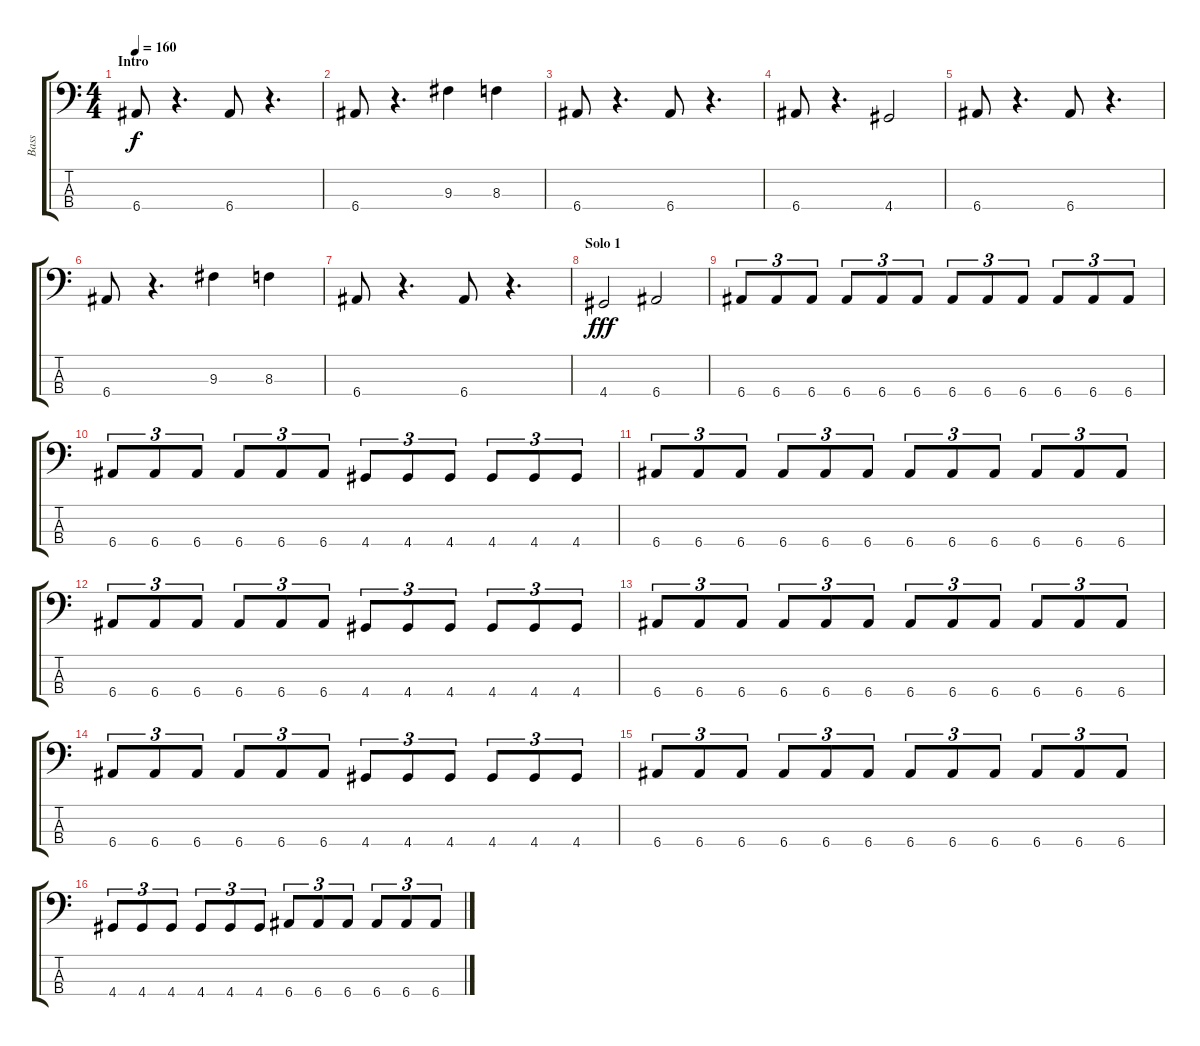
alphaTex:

\track ("Bass" "Bass") {instrument electricbassfinger}
\staff {score tabs}
\tuning (G2 D2 A1 E1) {hide}
\ts (4 4)
\section ("" "Intro")
\tempo 160
\clef f4
\ks c
6.4.8{dy f instrument electricbassfinger} r.4{d} 6.4.8 r.4{d} |
6.4.8 r.4{d} 9.3.4 8.3.4 |
6.4.8 r.4{d} 6.4.8 r.4{d} |
6.4.8 r.4{d} 4.4.2 |
6.4.8 r.4{d} 6.4.8 r.4{d} |
6.4.8 r.4{d} 9.3.4 8.3.4 |
6.4.8 r.4{d} 6.4.8 r.4{d} |
\section ("" "Solo 1")
4.4.2{dy fff} 6.4.2 |
6.4.8{tu (3 2)} 6.4.8{tu (3 2)} 6.4.8{tu (3 2)} 6.4.8{tu (3 2)} 6.4.8{tu (3 2)} 6.4.8{tu (3 2)} 6.4.8{tu (3 2)} 6.4.8{tu (3 2)} 6.4.8{tu (3 2)} 6.4.8{tu (3 2)} 6.4.8{tu (3 2)} 6.4.8{tu (3 2)} |
6.4.8{tu (3 2)} 6.4.8{tu (3 2)} 6.4.8{tu (3 2)} 6.4.8{tu (3 2)} 6.4.8{tu (3 2)} 6.4.8{tu (3 2)} 4.4.8{tu (3 2)} 4.4.8{tu (3 2)} 4.4.8{tu (3 2)} 4.4.8{tu (3 2)} 4.4.8{tu (3 2)} 4.4.8{tu (3 2)} |
6.4.8{tu (3 2)} 6.4.8{tu (3 2)} 6.4.8{tu (3 2)} 6.4.8{tu (3 2)} 6.4.8{tu (3 2)} 6.4.8{tu (3 2)} 6.4.8{tu (3 2)} 6.4.8{tu (3 2)} 6.4.8{tu (3 2)} 6.4.8{tu (3 2)} 6.4.8{tu (3 2)} 6.4.8{tu (3 2)} |
6.4.8{tu (3 2)} 6.4.8{tu (3 2)} 6.4.8{tu (3 2)} 6.4.8{tu (3 2)} 6.4.8{tu (3 2)} 6.4.8{tu (3 2)} 4.4.8{tu (3 2)} 4.4.8{tu (3 2)} 4.4.8{tu (3 2)} 4.4.8{tu (3 2)} 4.4.8{tu (3 2)} 4.4.8{tu (3 2)} |
6.4.8{tu (3 2)} 6.4.8{tu (3 2)} 6.4.8{tu (3 2)} 6.4.8{tu (3 2)} 6.4.8{tu (3 2)} 6.4.8{tu (3 2)} 6.4.8{tu (3 2)} 6.4.8{tu (3 2)} 6.4.8{tu (3 2)} 6.4.8{tu (3 2)} 6.4.8{tu (3 2)} 6.4.8{tu (3 2)} |
6.4.8{tu (3 2)} 6.4.8{tu (3 2)} 6.4.8{tu (3 2)} 6.4.8{tu (3 2)} 6.4.8{tu (3 2)} 6.4.8{tu (3 2)} 4.4.8{tu (3 2)} 4.4.8{tu (3 2)} 4.4.8{tu (3 2)} 4.4.8{tu (3 2)} 4.4.8{tu (3 2)} 4.4.8{tu (3 2)} |
6.4.8{tu (3 2)} 6.4.8{tu (3 2)} 6.4.8{tu (3 2)} 6.4.8{tu (3 2)} 6.4.8{tu (3 2)} 6.4.8{tu (3 2)} 6.4.8{tu (3 2)} 6.4.8{tu (3 2)} 6.4.8{tu (3 2)} 6.4.8{tu (3 2)} 6.4.8{tu (3 2)} 6.4.8{tu (3 2)} |
4.4.8{tu (3 2)} 4.4.8{tu (3 2)} 4.4.8{tu (3 2)} 4.4.8{tu (3 2)} 4.4.8{tu (3 2)} 4.4.8{tu (3 2)} 6.4.8{tu (3 2)} 6.4.8{tu (3 2)} 6.4.8{tu (3 2)} 6.4.8{tu (3 2)} 6.4.8{tu (3 2)} 6.4.8{tu (3 2)}
